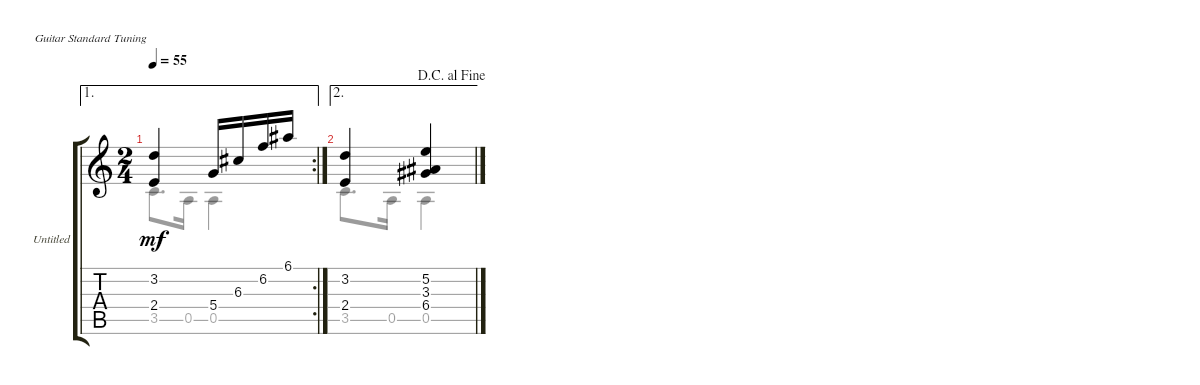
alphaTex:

\bracketExtendMode groupsimilarinstruments
\firstSystemTrackNameOrientation horizontal
\otherSystemsTrackNameOrientation horizontal
\track ("Untitled" "Untitled") {instrument acousticguitarnylon}
\staff {score tabs}
\tuning (E4 B3 G3 D3 A2 E2)
\voice
\ae 1
\rc 2
\ts (2 4)
\tempo 55
\clef g2
\ks c
(3.2 2.4).4{dy mf} 5.4.16 6.3.16 6.2.16 6.1.16 |
\ae 2
\jump dacapoalfine
(3.2 2.4).4 (5.2 3.3 6.4).4
\voice
\clef g2
\ottava regular
\simile none
\ks c
3.5.8{d dy mf} 0.5.16 0.5.4 |
3.5.8{d} 0.5.16 0.5.4
